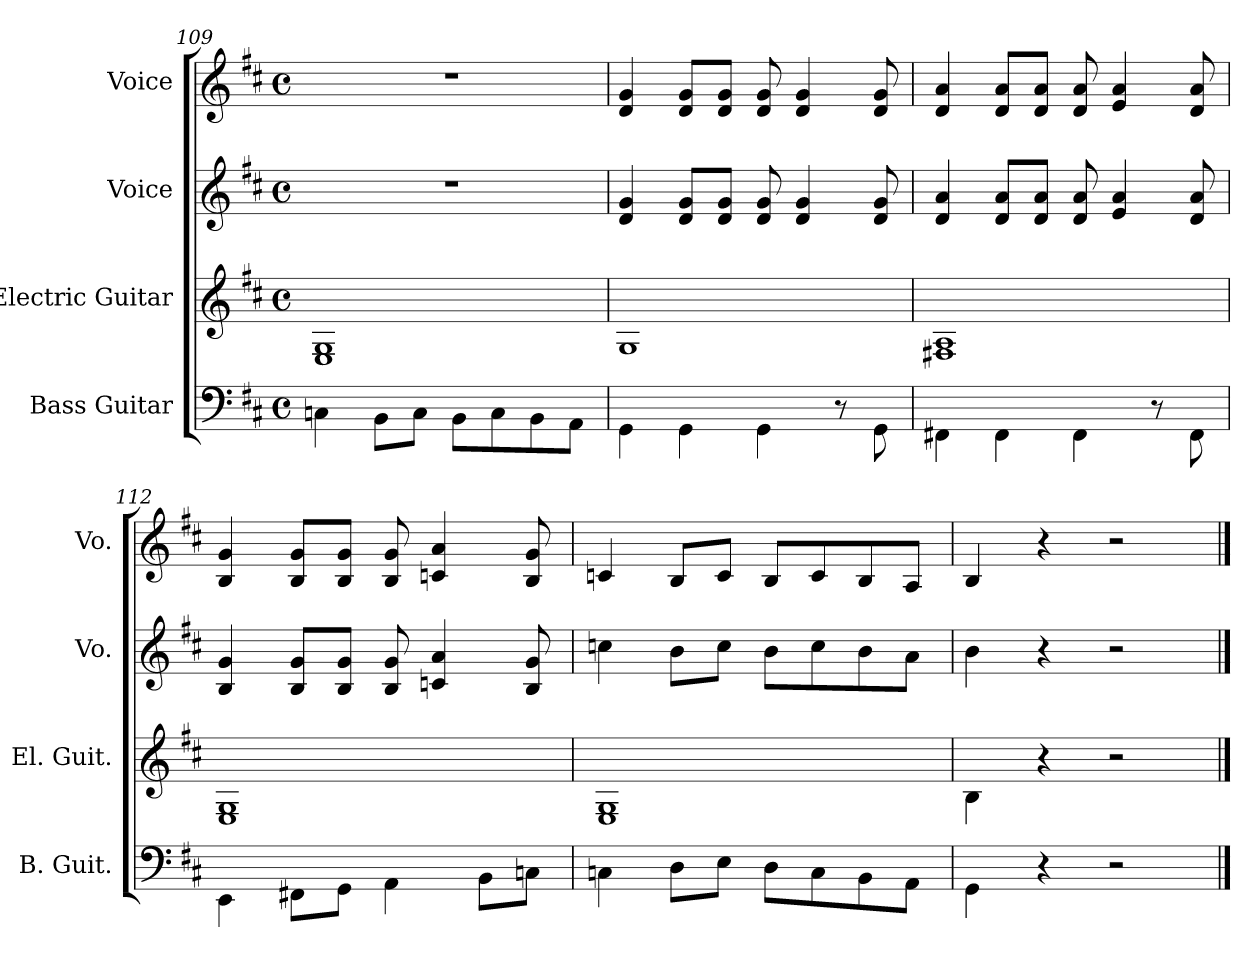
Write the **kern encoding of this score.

**kern	**kern	**kern	**kern
*part4	*part3	*part2	*part1
*staff4	*staff3	*staff2	*staff1
*I"Bass Guitar	*I"Electric Guitar	*I"Voice	*I"Voice
*I'B. Guit.	*I'El. Guit.	*I'Vo.	*I'Vo.
!!LO:LB:g=z
*	*	*clefG2	*clefG2
*k[f#c#]	*k[f#c#]	*k[f#c#]	*k[f#c#]
*M4/4	*M4/4	*M4/4	*M4/4
*met(c)	*met(c)	*met(c)	*met(c)
=109	=109	=109	=109
4C\	1E 1G	1r	1r
8BB\L	.	.	.
8C\J	.	.	.
8BB\L	.	.	.
8C\	.	.	.
8BB\	.	.	.
8AA\J	.	.	.
=110	=110	=110	=110
4GG\	1G	4d/ 4g/	4d/ 4g/
4GG\	.	8d/ 8g/L	8d/ 8g/L
.	.	8d/ 8g/J	8d/ 8g/J
4GG\	.	8d/ 8g/	8d/ 8g/
.	.	4d/ 4g/	4d/ 4g/
8r	.	.	.
8GG\	.	8d/ 8g/	8d/ 8g/
=111	=111	=111	=111
4FF#X\	1F#X 1A	4d/ 4a/	4d/ 4a/
4FF#\	.	8d/ 8a/L	8d/ 8a/L
.	.	8d/ 8a/J	8d/ 8a/J
4FF#\	.	8d/ 8a/	8d/ 8a/
.	.	4e/ 4a/	4e/ 4a/
8r	.	.	.
8FF#\	.	8d/ 8a/	8d/ 8a/
=112	=112	=112	=112
4EE\	1E 1G	4B/ 4g/	4B/ 4g/
8FF#X\L	.	8B/ 8g/L	8B/ 8g/L
8GG\J	.	8B/ 8g/J	8B/ 8g/J
4AA\	.	8B/ 8g/	8B/ 8g/
.	.	4cn/ 4a/	4cn/ 4a/
8BB\L	.	.	.
8C\J	.	8B/ 8g/	8B/ 8g/
!!LO:PB:g=z
=113	=113	=113	=113
4C\	1E 1G	4ccn\	4cn/
8D\L	.	8b\L	8B/L
8E\J	.	8cc\J	8c/J
8D\L	.	8b\L	8B/L
8C\	.	8cc\	8c/
8BB\	.	8b\	8B/
8AA\J	.	8a\J	8A/J
=114	=114	=114	=114
4GG\	4B\	4b\	4B/
4r	4r	4r	4r
2r	2r	2r	2r
==	==	==	==
*-	*-	*-	*-
